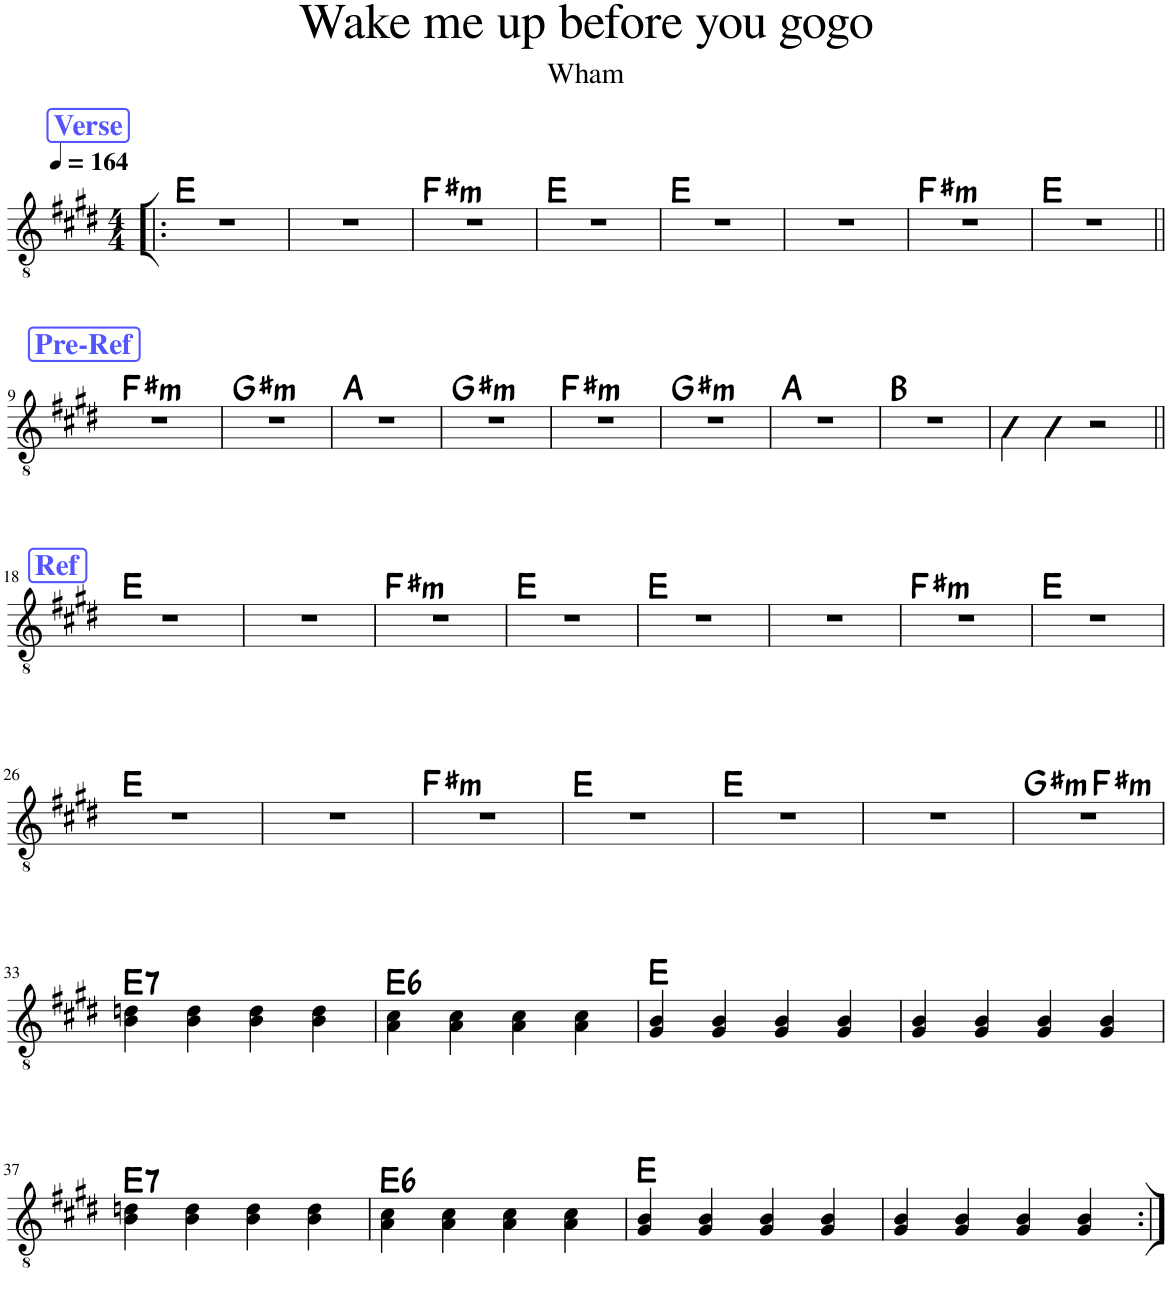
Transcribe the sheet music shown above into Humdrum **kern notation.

**kern	**harte
*part1	*part1
*staff1	*
*I"Classical Guitar	*
*I'Guit.	*
*clefGv2	*
*k[f#c#g#d#]	*
*M4/4	*
*MM164	*
!!LO:REH:place=s1:a:B:cj:color=#5555FF:fs=14:t=Verse
=1!|:	=1!|:
1r	E:maj
=2	=2
1r	.
=3	=3
!	!LO:H:kt=m
1r	F#:min
=4	=4
1r	E:maj
=5	=5
1r	E:maj
=6	=6
1r	.
=7	=7
!	!LO:H:kt=m
1r	F#:min
=8	=8
1r	E:maj
!!LO:LB:g=z
!!LO:REH:place=s1:a:B:cj:color=#5555FF:fs=14:t=Pre-Ref
=9||	=9||
!	!LO:H:kt=m
1r	F#:min
=10	=10
!	!LO:H:kt=m
1r	G#:min
=11	=11
1r	A:maj
=12	=12
!	!LO:H:kt=m
1r	G#:min
=13	=13
!	!LO:H:kt=m
1r	F#:min
=14	=14
!	!LO:H:kt=m
1r	G#:min
=15	=15
1r	A:maj
=16	=16
1r	B:maj
=17	=17
4B\	.
4B\	.
2r	.
!!LO:LB:g=z
!!LO:REH:place=s1:a:B:cj:color=#5555FF:fs=14:t=Ref
=18||	=18||
1r	E:maj
=19	=19
1r	.
=20	=20
!	!LO:H:kt=m
1r	F#:min
=21	=21
1r	E:maj
=22	=22
1r	E:maj
=23	=23
1r	.
=24	=24
!	!LO:H:kt=m
1r	F#:min
=25	=25
1r	E:maj
!!LO:LB:g=z
=26	=26
1r	E:maj
=27	=27
1r	.
=28	=28
!	!LO:H:kt=m
1r	F#:min
=29	=29
1r	E:maj
=30	=30
1r	E:maj
=31	=31
1r	.
=32	=32
!	!LO:H:kt=m
*^	*
1r	2ryy	G#:min
!	!	!LO:H:kt=m
.	2ryy	F#:min
!!LO:LB:g=z	!!
=33	=33	=33
!	!	!LO:H:kt=7
*v	*v	*
4B\ 4dn\	E:7
4B\ 4d\	.
4B\ 4d\	.
4B\ 4d\	.
=34	=34
!	!LO:H:kt=6
4A\ 4c#\	E:maj6
4A\ 4c#\	.
4A\ 4c#\	.
4A\ 4c#\	.
=35	=35
4G#/ 4B/	E:maj
4G#/ 4B/	.
4G#/ 4B/	.
4G#/ 4B/	.
=36	=36
4G#/ 4B/	.
4G#/ 4B/	.
4G#/ 4B/	.
4G#/ 4B/	.
!!LO:LB:g=z
=37	=37
!	!LO:H:kt=7
4B\ 4dn\	E:7
4B\ 4d\	.
4B\ 4d\	.
4B\ 4d\	.
=38	=38
!	!LO:H:kt=6
4A\ 4c#\	E:maj6
4A\ 4c#\	.
4A\ 4c#\	.
4A\ 4c#\	.
=39	=39
4G#/ 4B/	E:maj
4G#/ 4B/	.
4G#/ 4B/	.
4G#/ 4B/	.
=40	=40
4G#/ 4B/	.
4G#/ 4B/	.
4G#/ 4B/	.
4G#/ 4B/	.
=:|!	=:|!
*-	*-
